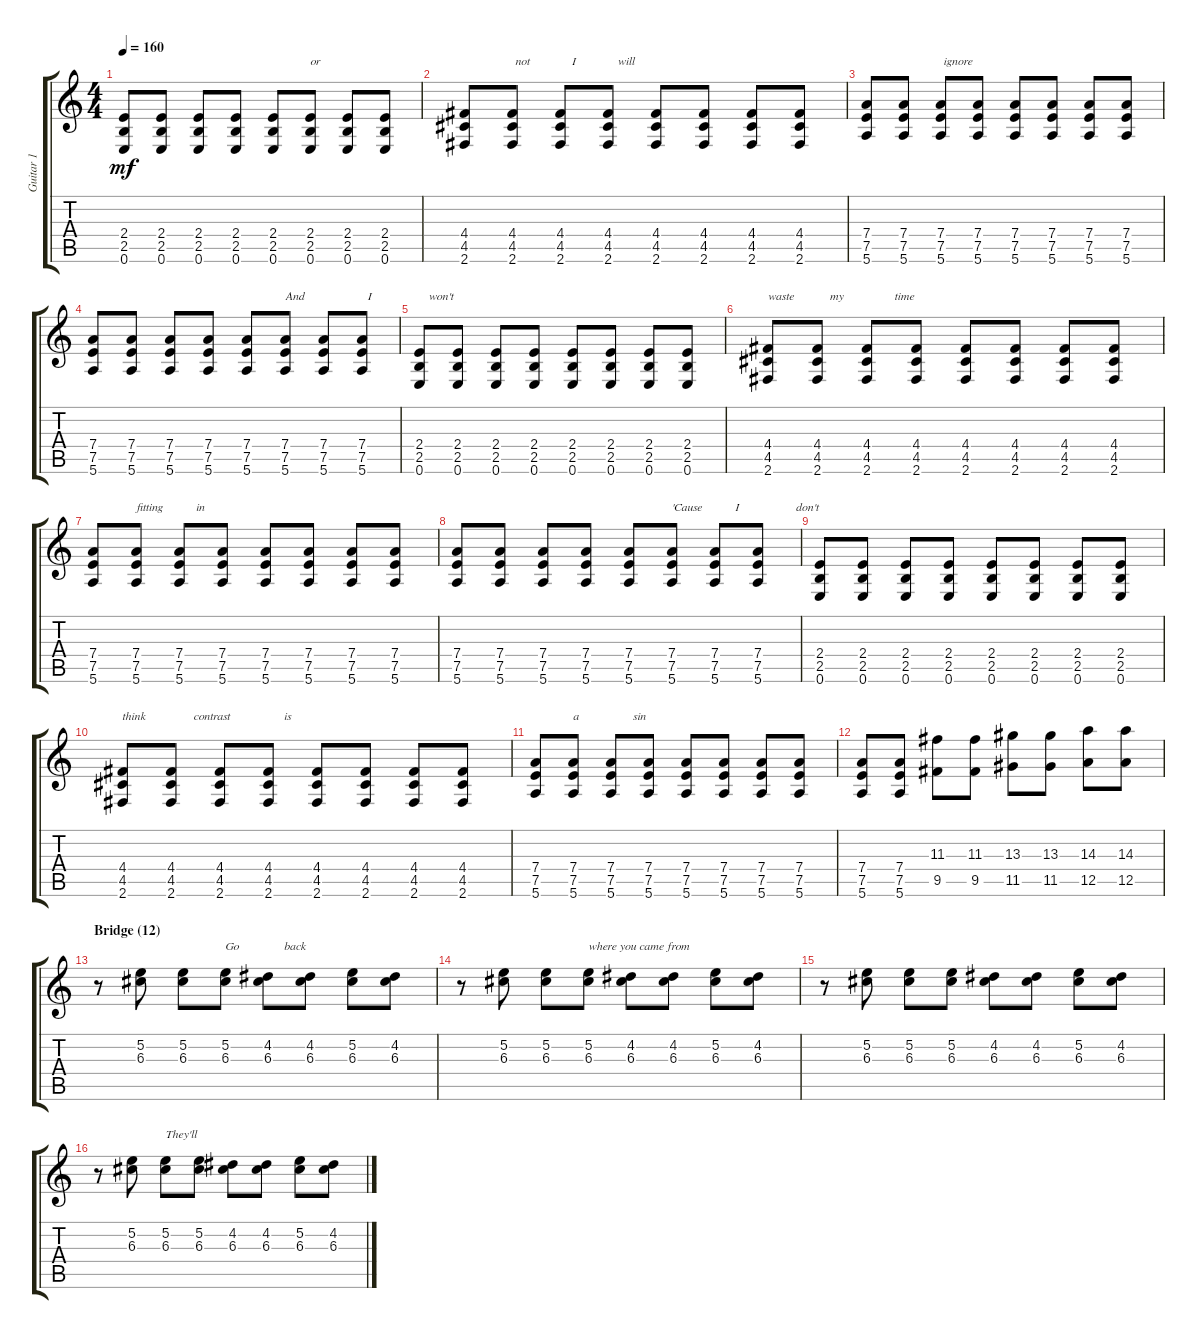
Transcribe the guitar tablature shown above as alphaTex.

\track ("Guitar 1" "Guitar 1") {instrument distortionguitar}
\staff {score tabs}
\tuning (E4 B3 G3 D3 A2 E2) {hide}
\ts (4 4)
\tempo 160
\clef g2
\ks c
(2.4 2.5 0.6).8{dy mf} (2.4 2.5 0.6).8 (2.4 2.5 0.6).8 (2.4 2.5 0.6).8 (2.4 2.5 0.6).8 (2.4 2.5 0.6).8{txt "or"} (2.4 2.5 0.6).8 (2.4 2.5 0.6).8 |
(4.4 4.5 2.6).8 (4.4 4.5 2.6).8{txt " not              I              will             "} (4.4 4.5 2.6).8 (4.4 4.5 2.6).8 (4.4 4.5 2.6).8 (4.4 4.5 2.6).8 (4.4 4.5 2.6).8 (4.4 4.5 2.6).8 |
(7.4 7.5 5.6).8 (7.4 7.5 5.6).8 (7.4 7.5 5.6).8{txt " ignore"} (7.4 7.5 5.6).8 (7.4 7.5 5.6).8 (7.4 7.5 5.6).8 (7.4 7.5 5.6).8 (7.4 7.5 5.6).8 |
(7.4 7.5 5.6).8 (7.4 7.5 5.6).8 (7.4 7.5 5.6).8 (7.4 7.5 5.6).8 (7.4 7.5 5.6).8 (7.4 7.5 5.6).8{txt "And                     I                   won't "} (7.4 7.5 5.6).8 (7.4 7.5 5.6).8 |
(2.4 2.5 0.6).8 (2.4 2.5 0.6).8 (2.4 2.5 0.6).8 (2.4 2.5 0.6).8 (2.4 2.5 0.6).8 (2.4 2.5 0.6).8 (2.4 2.5 0.6).8 (2.4 2.5 0.6).8 |
(4.4 4.5 2.6).8{txt "waste            my                 time "} (4.4 4.5 2.6).8 (4.4 4.5 2.6).8 (4.4 4.5 2.6).8 (4.4 4.5 2.6).8 (4.4 4.5 2.6).8 (4.4 4.5 2.6).8 (4.4 4.5 2.6).8 |
(7.4 7.5 5.6).8 (7.4 7.5 5.6).8{txt "fitting           in"} (7.4 7.5 5.6).8 (7.4 7.5 5.6).8 (7.4 7.5 5.6).8 (7.4 7.5 5.6).8 (7.4 7.5 5.6).8 (7.4 7.5 5.6).8 |
(7.4 7.5 5.6).8 (7.4 7.5 5.6).8 (7.4 7.5 5.6).8 (7.4 7.5 5.6).8 (7.4 7.5 5.6).8 (7.4 7.5 5.6).8{txt "'Cause           I                   don't "} (7.4 7.5 5.6).8 (7.4 7.5 5.6).8 |
(2.4 2.5 0.6).8 (2.4 2.5 0.6).8 (2.4 2.5 0.6).8 (2.4 2.5 0.6).8 (2.4 2.5 0.6).8 (2.4 2.5 0.6).8 (2.4 2.5 0.6).8 (2.4 2.5 0.6).8 |
(4.4 4.5 2.6).8{txt "think                contrast                  is "} (4.4 4.5 2.6).8 (4.4 4.5 2.6).8 (4.4 4.5 2.6).8 (4.4 4.5 2.6).8 (4.4 4.5 2.6).8 (4.4 4.5 2.6).8 (4.4 4.5 2.6).8 |
(7.4 7.5 5.6).8 (7.4 7.5 5.6).8{txt "a                  sin"} (7.4 7.5 5.6).8 (7.4 7.5 5.6).8 (7.4 7.5 5.6).8 (7.4 7.5 5.6).8 (7.4 7.5 5.6).8 (7.4 7.5 5.6).8 |
(7.4 7.5 5.6).8 (7.4 7.5 5.6).8 (11.3 9.5).8 (11.3 9.5).8 (13.3 11.5).8 (13.3 11.5).8 (14.3 12.5).8 (14.3 12.5).8 |
\section ("" "Bridge (12)")
r.8 (5.2 6.3).8{volume 12} (5.2 6.3).8 (5.2 6.3).8{txt "Go               back "} (4.2 6.3).8 (4.2 6.3).8 (5.2 6.3).8 (4.2 6.3).8 |
r.8 (5.2 6.3).8{volume 12} (5.2 6.3).8 (5.2 6.3).8{txt "where you came from"} (4.2 6.3).8 (4.2 6.3).8 (5.2 6.3).8 (4.2 6.3).8 |
r.8 (5.2 6.3).8{volume 12} (5.2 6.3).8 (5.2 6.3).8 (4.2 6.3).8 (4.2 6.3).8 (5.2 6.3).8 (4.2 6.3).8 |
r.8 (5.2 6.3).8{volume 12} (5.2 6.3).8{txt "They'll "} (5.2 6.3).8 (4.2 6.3).8 (4.2 6.3).8 (5.2 6.3).8 (4.2 6.3).8
